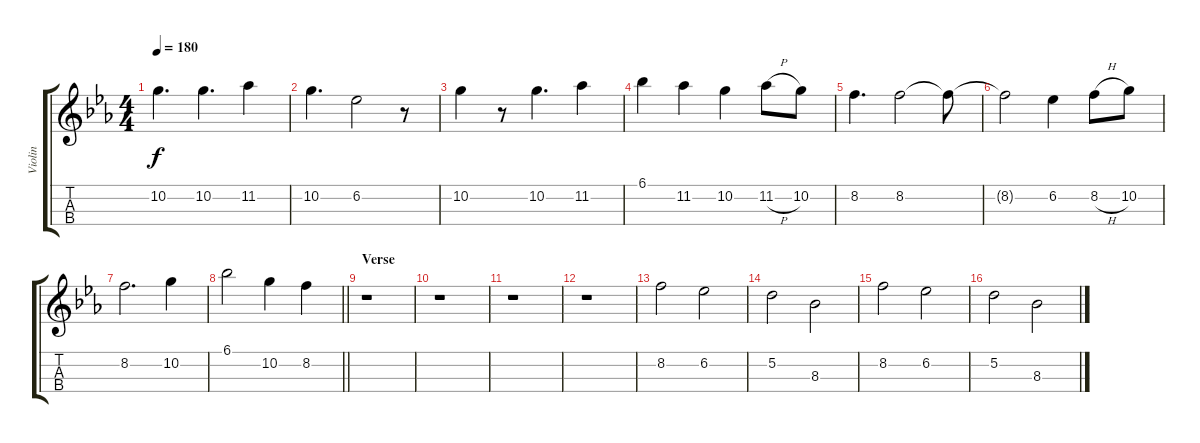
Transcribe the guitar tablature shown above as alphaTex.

\track ("Violin" "Violin") {instrument violin}
\staff {score tabs}
\tuning (E5 A4 D4 G3) {hide}
\ts (4 4)
\tempo 180
\clef g2
\ks eb
10.2.4{d dy f} 10.2.4{d} 11.2.4 |
10.2.4{d} 6.2.2 r.8 |
10.2.4 r.8 10.2.4{d} 11.2.4 |
6.1.4 11.2.4 10.2.4 11.2{h}.8 10.2.8 |
8.2.4{d} 8.2.2 8.2{t}.8 |
8.2{t}.2 6.2.4 8.2{h}.8 10.2.8 |
8.2.2{d} 10.2.4 |
\barLineRight lightlight
6.1.2 10.2.4 8.2.4 |
\section ("" "Verse")
r.1 |
r.1 |
r.1 |
r.1 |
8.2.2 6.2.2 |
5.2.2 8.3.2 |
8.2.2 6.2.2 |
5.2.2 8.3.2
